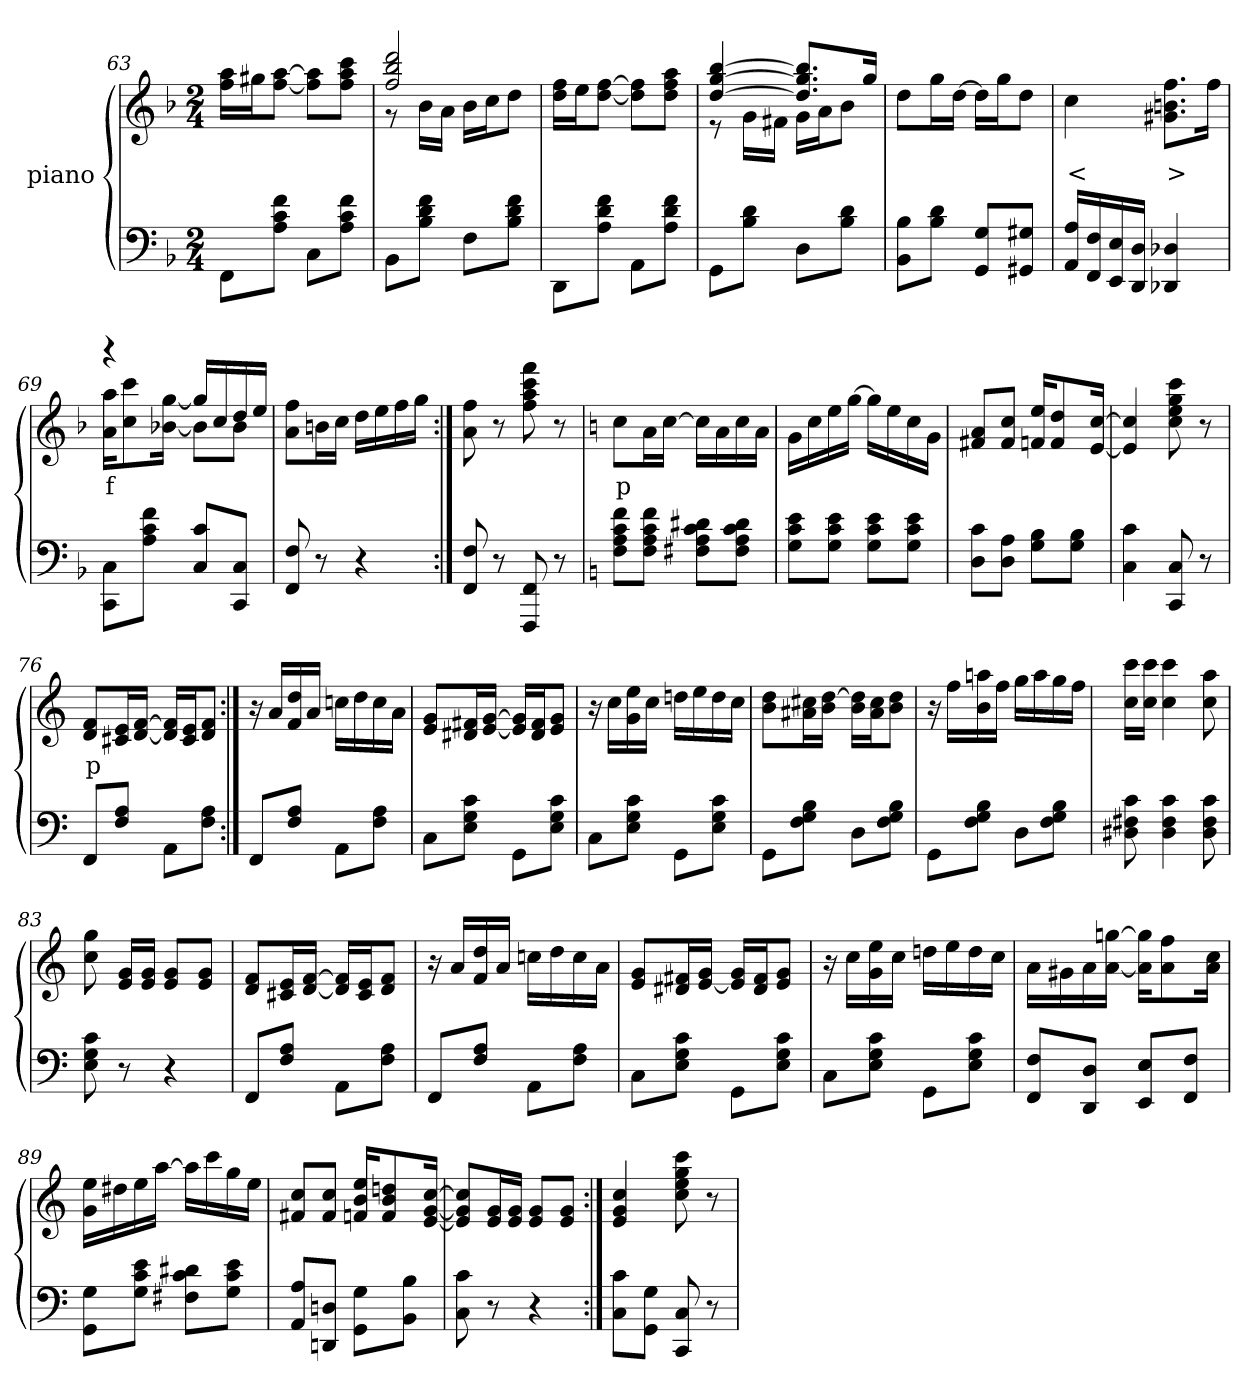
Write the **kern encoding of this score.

**kern	**kern	**text
*part2	*part1	*part1
*staff2	*staff1	*staff1
*I"piano	*I"piano	*
*clefF4	*clefG2	*
*k[b-]	*k[b-]	*
*M2/4	*M2/4	*
=63	=63	=63
8FFL	16aa 16ffLL	.
.	16gg#XJ	.
8f 8c 8AJ	[8aa [8ffJ	.
8CL	8aa] 8ff]L	.
8f 8c 8AJ	8ccc 8aa 8ffJ	.
=64	=64	=64
*	*^	*
8BB-L	2ddd 2bb- 2ff	8r	.
8f 8d 8B-J	.	16b-LL	.
.	.	16aJJ	.
8FL	.	16b-LL	.
.	.	16ccJ	.
8f 8d 8B-J	.	8ddJ	.
*	*v	*v	*
=65	=65	=65
8DDL	16ff 16ddLL	.
.	16eeJ	.
8f 8d 8AJ	[8ff [8ddJ	.
8AAL	8ff] 8dd]L	.
8f 8d 8AJ	8aa 8ff 8ddJ	.
=66	=66	=66
*	*^	*
8GGL	[4bb- [4gg [4dd	8r	.
8d 8B-J	.	16gLL	.
.	.	16f#XJJ	.
8DL	8.bb-] 8.gg] 8.dd]L	16gLL	.
.	.	16aJ	.
8d 8B-J	.	8b-J	.
.	16ggJk	.	.
*	*v	*v	*
=67	=67	=67
8B- 8BB-L	8ddL	.
8d 8B-J	16ggL	.
.	[16ddJJ	.
8G 8GGL	16ddLL]	.
.	16ggJ	.
8G#X 8GG#XJ	8ddJ	.
=68	=68	=68
16A 16AALL	4cc	<
16F 16FF	.	.
16E 16EE	.	.
16D 16DDJJ	.	.
4D-X 4DD-X	8.ff 8.bn 8.g#XL	>
.	16ffJk	.
=69	=69	=69
*	*^	*
8C 8CCL	4r	16aa 16aKL	f
.	.	8ccc 8cc	.
8f 8c 8AJ	.	.	.
.	.	[16gg [16b-XJk	.
8c 8CL	16ggnLL]	8b-L]	.
.	16cc	.	.
8C 8CCJ	16dd	8b-J	.
.	16eeJJ	.	.
*	*v	*v	*
=70	=70	=70
8F 8FF	8ff 8aL	.
8r	16bnL	.
.	16ccJJ	.
4r	16ddLL	.
.	16ee	.
.	16ff	.
.	16ggJJ	.
=71:|!	=71:|!	=71:|!
8F 8FF	8ff 8a	.
8r	8r	.
8FF 8FFF	8fff 8ccc 8aa 8ff	.
8r	8r	.
=72	=72	=72
*k[]	*k[]	*
8f 8c 8A 8FL	8ccL	p
8f 8c 8A 8FJ	16aL	.
.	[16ccJJ	.
8d#X 8c 8A 8F#XL	16ccLL]	.
.	16a	.
8d# 8c 8A 8F#J	16cc	.
.	16aJJ	.
=73	=73	=73
8e 8c 8GL	16gLL	.
.	16cc	.
8e 8c 8GJ	16ee	.
.	[16ggJJ	.
8e 8c 8GL	16ggLL]	.
.	16ee	.
8e 8c 8GJ	16cc	.
.	16gJJ	.
=74	=74	=74
8c 8DL	8a 8f#XL	.
8A 8DJ	8cc 8f#J	.
8B 8GL	16ee 16fnKL	.
.	8dd 8f	.
8B 8GJ	.	.
.	[16cc [16eJk	.
=75	=75	=75
4c 4C	4cc] 4e]	.
8C 8CC	8ccc 8gg 8ee 8cc	.
8r	8r	.
=76	=76	=76
8FFL	8f 8dL	p
8A 8FJ	16e 16c#XL	.
.	[16f [16dJJ	.
8AAL	16f] 16d]LL	.
.	16e 16c#J	.
8A 8FJ	8f 8dJ	.
=77:|!	=77:|!	=77:|!
8FFL	16r	.
.	16aLL	.
8A 8FJ	16dd 16f	.
.	16aJJ	.
8AAL	16ccnLL	.
.	16dd	.
8A 8FJ	16cc	.
.	16aJJ	.
=78	=78	=78
8CL	8g 8eL	.
8c 8G 8EJ	16f#X 16d#XL	.
.	[16g [16eJJ	.
8GGL	16g] 16e]LL	.
.	16f# 16d#J	.
8c 8G 8EJ	8g 8eJ	.
=79	=79	=79
8CL	16r	.
.	16ccLL	.
8c 8G 8EJ	16ee 16g	.
.	16ccJJ	.
8GGL	16ddnLL	.
.	16ee	.
8c 8G 8EJ	16dd	.
.	16ccJJ	.
=80	=80	=80
8GGL	8dd 8bL	.
8B 8G 8FJ	16cc#X 16a#XL	.
.	[16dd 16bJJ	.
8DL	16dd] 16bLL	.
.	16cc# 16a#J	.
8B 8G 8FJ	8dd 8bJ	.
=81	=81	=81
8GGL	16r	.
.	16ffLL	.
8B 8G 8FJ	16aan 16b	.
.	16ffJJ	.
8DL	16ggLL	.
.	16aa	.
8B 8G 8FJ	16gg	.
.	16ffJJ	.
=82	=82	=82
8c 8F#X 8D#X	16ccc 16ccLL	.
.	16ccc 16ccJJ	.
4c 4F# 4D#	4ccc 4cc	.
8c 8F# 8D#	8aa 8cc	.
=83	=83	=83
8c 8G 8E	8gg 8cc	.
8r	16g 16eLL	.
.	16g 16eJJ	.
4r	8g 8eL	.
.	8g 8eJ	.
=84	=84	=84
8FFL	8f 8dL	.
8A 8FJ	16e 16c#XL	.
.	[16f [16dJJ	.
8AAL	16f] 16d]LL	.
.	16e 16c#J	.
8A 8FJ	8f 8dJ	.
=85	=85	=85
8FFL	16r	.
.	16aLL	.
8A 8FJ	16dd 16f	.
.	16aJJ	.
8AAL	16ccnLL	.
.	16dd	.
8A 8FJ	16cc	.
.	16aJJ	.
=86	=86	=86
8CL	8g 8eL	.
8c 8G 8EJ	16f#X 16d#XL	.
.	16g [16eJJ	.
8GGL	16g 16e]LL	.
.	16f# 16d#J	.
8c 8G 8EJ	8g 8eJ	.
=87	=87	=87
8CL	16r	.
.	16ccLL	.
8c 8G 8EJ	16ee 16g	.
.	16ccJJ	.
8GGL	16ddnLL	.
.	16ee	.
8c 8G 8EJ	16dd	.
.	16ccJJ	.
=88	=88	=88
8F 8FFL	16aLL	.
.	16g#X	.
8D 8DDJ	16a	.
.	[16ggn [16aJJ	.
8E 8EEL	16gg] 16a]KL	.
.	8ff 8a	.
8F 8FFJ	.	.
.	16cc 16aJk	.
=89	=89	=89
8G 8GGL	16ee 16gLL	.
.	16dd#X	.
8e 8c 8GJ	16ee	.
.	[16aaJJ	.
8d#X 8c 8F#XL	16aaLL]	.
.	16ccc	.
8e 8c 8GJ	16gg	.
.	16eeJJ	.
=90	=90	=90
8A 8AAL	8cc 8f#XL	.
8Dn 8DDnJ	8cc 8f#J	.
8G 8GGL	16ee 16b 16fnKL	.
.	8ddn 8b 8f	.
8B 8BBJ	.	.
.	[16cc [16g [16eJk	.
=91	=91	=91
8c 8C	8cc] 8g] 8e]L	.
8r	16g 16eL	.
.	16g 16eJJ	.
4r	8g 8eL	.
.	8g 8eJ	.
=92:|!	=92:|!	=92:|!
8c 8CL	4cc 4g 4e	.
8G 8GGJ	.	.
8C 8CC	8ccc 8gg 8ee 8cc	.
8r	8r	.
=	=	=
*-	*-	*-
